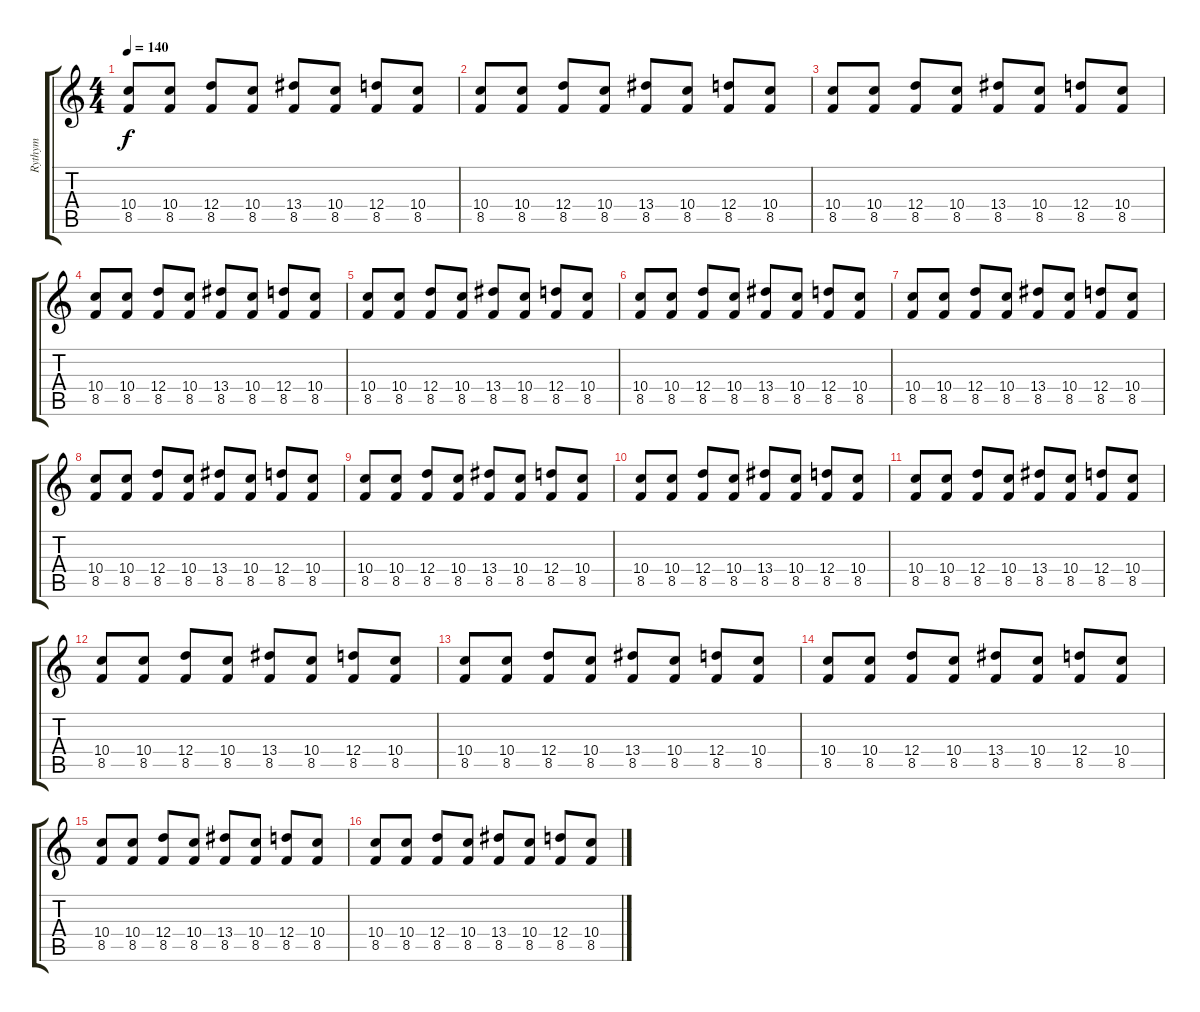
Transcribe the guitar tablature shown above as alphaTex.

\track ("Rythym" "Rythym") {instrument overdrivenguitar}
\staff {score tabs}
\tuning (E4 B3 G3 D3 A2 E2) {hide}
\ts (4 4)
\tempo 140
\clef g2
\ks c
(10.4 8.5).8{dy f instrument overdrivenguitar} (10.4 8.5).8 (12.4 8.5).8 (10.4 8.5).8 (13.4 8.5).8 (10.4 8.5).8 (12.4 8.5).8 (10.4 8.5).8 |
(10.4 8.5).8 (10.4 8.5).8 (12.4 8.5).8 (10.4 8.5).8 (13.4 8.5).8 (10.4 8.5).8 (12.4 8.5).8 (10.4 8.5).8 |
(10.4 8.5).8 (10.4 8.5).8 (12.4 8.5).8 (10.4 8.5).8 (13.4 8.5).8 (10.4 8.5).8 (12.4 8.5).8 (10.4 8.5).8 |
(10.4 8.5).8 (10.4 8.5).8 (12.4 8.5).8 (10.4 8.5).8 (13.4 8.5).8 (10.4 8.5).8 (12.4 8.5).8 (10.4 8.5).8 |
(10.4 8.5).8 (10.4 8.5).8 (12.4 8.5).8 (10.4 8.5).8 (13.4 8.5).8 (10.4 8.5).8 (12.4 8.5).8 (10.4 8.5).8 |
(10.4 8.5).8 (10.4 8.5).8 (12.4 8.5).8 (10.4 8.5).8 (13.4 8.5).8 (10.4 8.5).8 (12.4 8.5).8 (10.4 8.5).8 |
(10.4 8.5).8 (10.4 8.5).8 (12.4 8.5).8 (10.4 8.5).8 (13.4 8.5).8 (10.4 8.5).8 (12.4 8.5).8 (10.4 8.5).8 |
(10.4 8.5).8 (10.4 8.5).8 (12.4 8.5).8 (10.4 8.5).8 (13.4 8.5).8 (10.4 8.5).8 (12.4 8.5).8 (10.4 8.5).8 |
(10.4 8.5).8 (10.4 8.5).8 (12.4 8.5).8 (10.4 8.5).8 (13.4 8.5).8 (10.4 8.5).8 (12.4 8.5).8 (10.4 8.5).8 |
(10.4 8.5).8 (10.4 8.5).8 (12.4 8.5).8 (10.4 8.5).8 (13.4 8.5).8 (10.4 8.5).8 (12.4 8.5).8 (10.4 8.5).8 |
(10.4 8.5).8 (10.4 8.5).8 (12.4 8.5).8 (10.4 8.5).8 (13.4 8.5).8 (10.4 8.5).8 (12.4 8.5).8 (10.4 8.5).8 |
(10.4 8.5).8 (10.4 8.5).8 (12.4 8.5).8 (10.4 8.5).8 (13.4 8.5).8 (10.4 8.5).8 (12.4 8.5).8 (10.4 8.5).8 |
(10.4 8.5).8 (10.4 8.5).8 (12.4 8.5).8 (10.4 8.5).8 (13.4 8.5).8 (10.4 8.5).8 (12.4 8.5).8 (10.4 8.5).8 |
(10.4 8.5).8 (10.4 8.5).8 (12.4 8.5).8 (10.4 8.5).8 (13.4 8.5).8 (10.4 8.5).8 (12.4 8.5).8 (10.4 8.5).8 |
(10.4 8.5).8 (10.4 8.5).8 (12.4 8.5).8 (10.4 8.5).8 (13.4 8.5).8 (10.4 8.5).8 (12.4 8.5).8 (10.4 8.5).8 |
(10.4 8.5).8 (10.4 8.5).8 (12.4 8.5).8 (10.4 8.5).8 (13.4 8.5).8 (10.4 8.5).8 (12.4 8.5).8 (10.4 8.5).8
